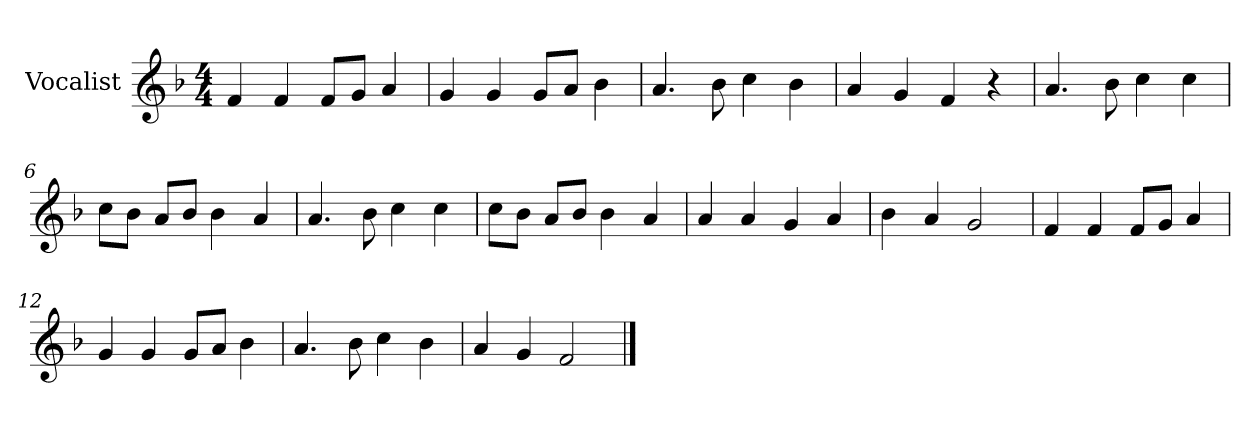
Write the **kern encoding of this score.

**kern
*part1
*staff1
*I"Vocalist
*k[b-]
*F:
*M4/4
=1
4f
4f
8fL
8gJ
4a
=2
4g
4g
8gL
8aJ
4b-
=3
4.a
8b-
4cc
4b-
=4
4a
4g
4f
4r
=5
4.a
8b-
4cc
4cc
=6
8ccL
8b-J
8aL
8b-J
4b-
4a
=7
4.a
8b-
4cc
4cc
=8
8ccL
8b-J
8aL
8b-J
4b-
4a
=9
4a
4a
4g
4a
=10
4b-
4a
2g
=11
4f
4f
8fL
8gJ
4a
=12
4g
4g
8gL
8aJ
4b-
=13
4.a
8b-
4cc
4b-
=14
4a
4g
2f
==
*-
